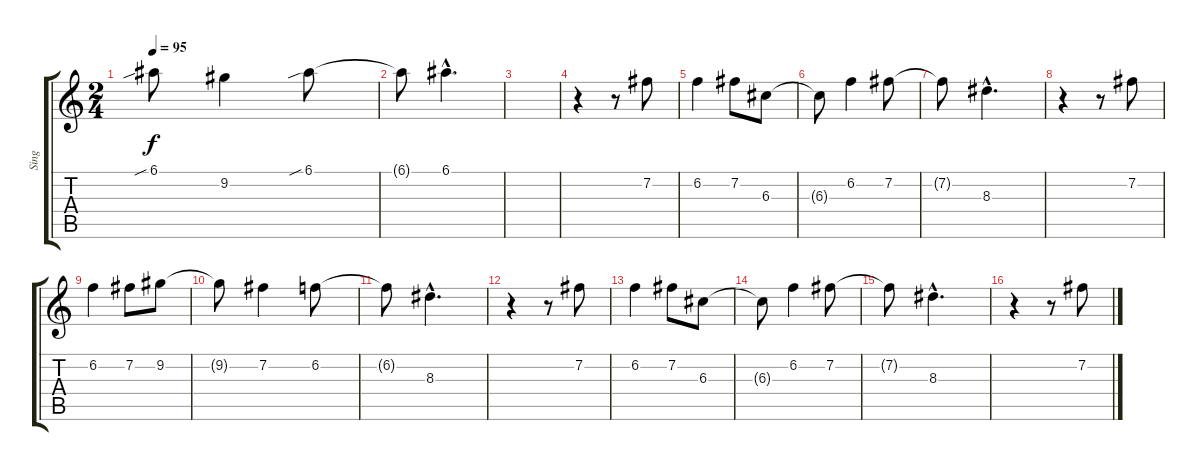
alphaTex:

\track ("Sing" "Sing") {instrument overdrivenguitar}
\staff {score tabs}
\tuning (E4 B3 G3 D3 A2 E2) {hide}
\ts (2 4)
\tempo 95
\clef g2
\ks c
6.1{sib}.8{dy f} 9.2.4 6.1{sib}.8 |
6.1{t}.8 6.1{hac}.4{d} |
|
r.4 r.8 7.2.8 |
6.2.4 7.2.8 6.3.8 |
6.3{t}.8 6.2.4 7.2.8 |
7.2{t}.8 8.3{hac}.4{d} |
r.4 r.8 7.2.8 |
6.2.4 7.2.8 9.2.8 |
9.2{t}.8 7.2.4 6.2.8 |
6.2{t}.8 8.3{hac}.4{d} |
r.4 r.8 7.2.8 |
6.2.4 7.2.8 6.3.8 |
6.3{t}.8 6.2.4 7.2.8 |
7.2{t}.8 8.3{hac}.4{d} |
r.4 r.8 7.2.8
